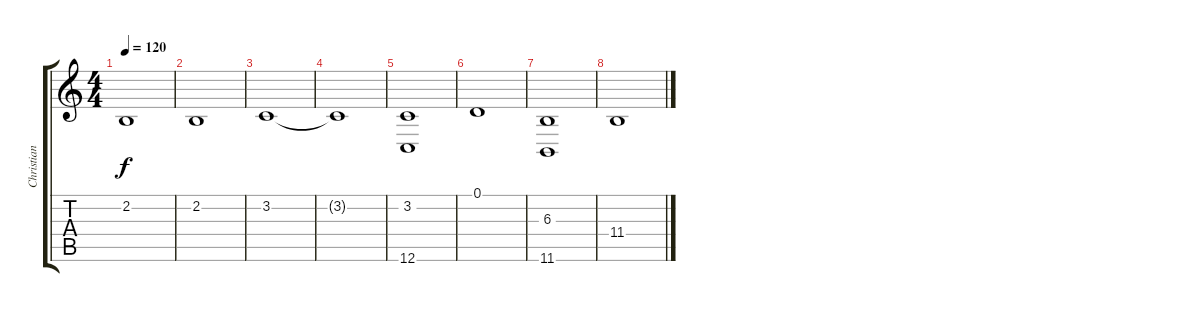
\track ("Christian Lorenz - Keyboard III" "Christian ") {instrument pad1newage}
\staff {score tabs}
\tuning (D4 A3 F3 C3 G2 C2) {hide}
\ts (4 4)
\tempo 120
\clef g2
\ks c
2.2.1{dy f instrument choiraahs} |
2.2.1 |
3.2.1 |
3.2{t}.1 |
(3.2 12.6).1 |
0.1.1 |
(6.3 11.6).1 |
11.4.1
